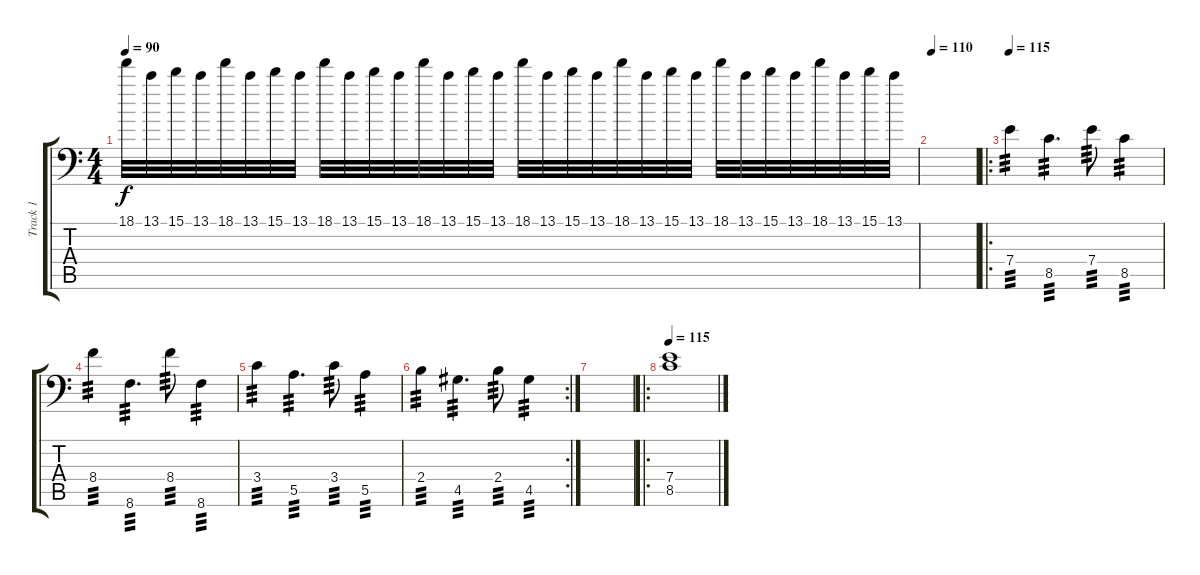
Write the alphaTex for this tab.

\track ("Track 1" "Track 1") {instrument overdrivenguitar}
\staff {score tabs}
\tuning (B3 Gb3 D3 A2 E2 A1) {hide}
\ts (4 4)
\tempo 90
\clef f4
\ks c
18.1.32{dy f} 13.1.32 15.1.32 13.1.32 18.1.32 13.1.32 15.1.32 13.1.32 18.1.32 13.1.32 15.1.32 13.1.32 18.1.32 13.1.32 15.1.32 13.1.32 18.1.32 13.1.32 15.1.32 13.1.32 18.1.32 13.1.32 15.1.32 13.1.32 18.1.32 13.1.32 15.1.32 13.1.32 18.1.32 13.1.32 15.1.32 13.1.32 |
\tempo 110
|
\ro
\tempo 115
7.4.4{tp 3} 8.5.4{d tp 3} 7.4.8{tp 3} 8.5.4{tp 3} |
8.4.4{tp 3} 8.6.4{d tp 3} 8.4.8{tp 3} 8.6.4{tp 3} |
3.4.4{tp 3} 5.5.4{d tp 3} 3.4.8{tp 3} 5.5.4{tp 3} |
\rc 2
2.4.4{tp 3} 4.5.4{d tp 3} 2.4.8{tp 3} 4.5.4{tp 3} |
|
\ro
\tempo 115
(7.4 8.5).1
